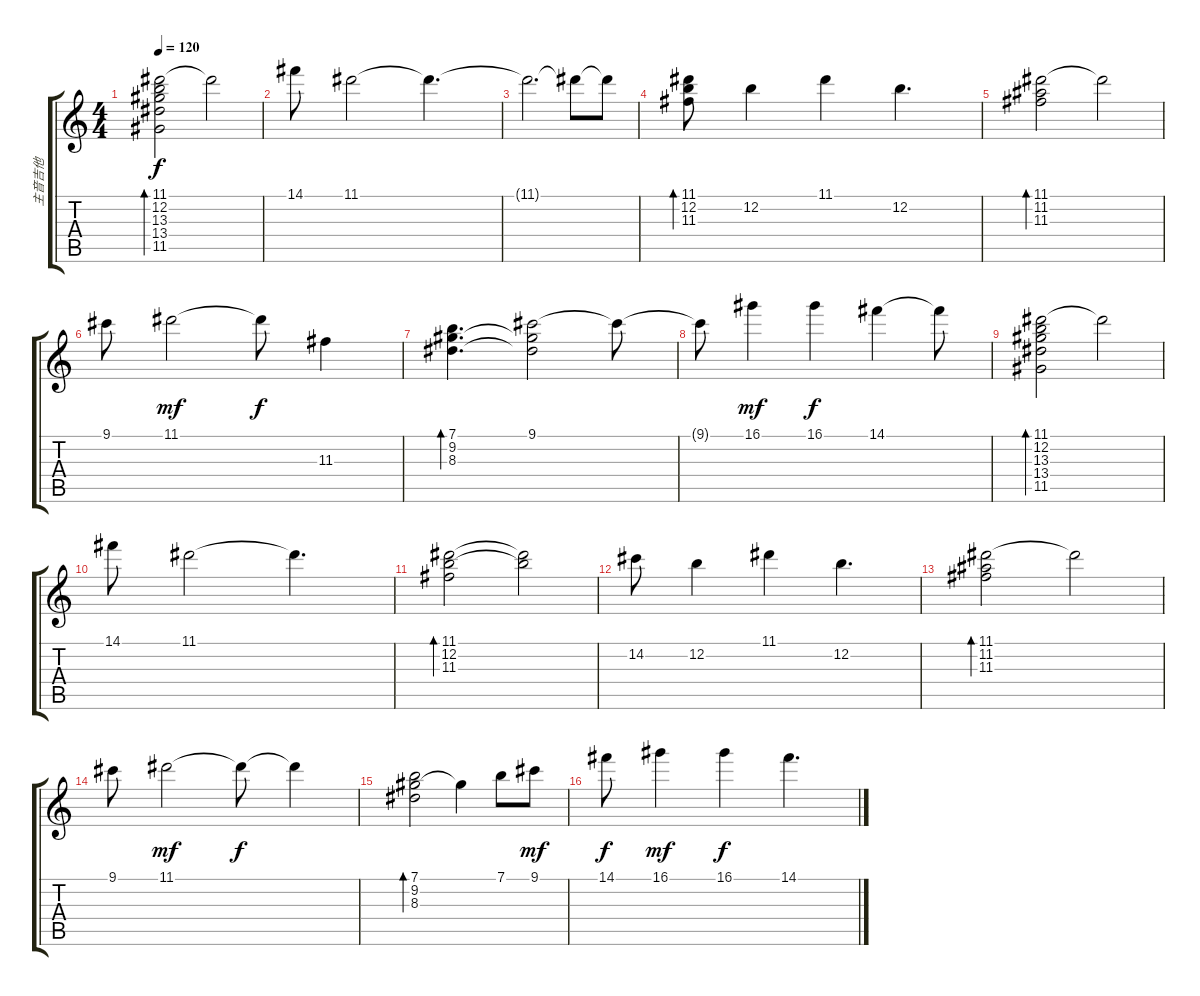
\track ("主音吉他" "主音吉他") {instrument electricguitarclean}
\staff {score tabs}
\tuning (E4 B3 G3 D3 A2 E2) {hide}
\ts (4 4)
\tempo 120
\clef g2
\ks c
(11.1 12.2 13.3 13.4 11.5).2{bd 240 txt "" dy f volume 12 balance 8} 11.1{t}.2 |
14.1.8 11.1.2 11.1{t}.4{d} |
11.1{t}.2{d} 11.1{t}.8 11.1{t}.8 |
(11.1 12.2 11.3).8{bd 480} 12.2.4 11.1.4 12.2.4{d} |
(11.1 11.2 11.3).2{bd 240} 11.1{t}.2 |
9.1.8 11.1.2{dy mf} 11.1{t}.8{dy f} 11.3.4 |
(7.1 9.2 8.3).4{d bd 240} (9.1 9.2{t} 8.3{t}).2 9.1{t}.8 |
9.1{t}.8 16.1.4{dy mf} 16.1.4{dy f} 14.1.4 14.1{t}.8 |
(11.1 12.2 13.3 13.4 11.5).2{bd 240 volume 12 balance 8} 11.1{t}.2 |
14.1.8 11.1.2 11.1{t}.4{d} |
(11.1 12.2 11.3).2{bd 240} (11.1{t} 12.2{t}).2 |
14.2.8 12.2.4 11.1.4 12.2.4{d} |
(11.1 11.2 11.3).2{bd 240} 11.1{t}.2 |
9.1.8 11.1.2{dy mf} 11.1{t}.8{dy f} 11.1{t}.4 |
(7.1 9.2 8.3).2{bd 240} 9.2{t}.4 7.1.8 9.1.8{dy mf} |
14.1.8{dy f} 16.1.4{dy mf} 16.1.4{dy f} 14.1.4{d}
